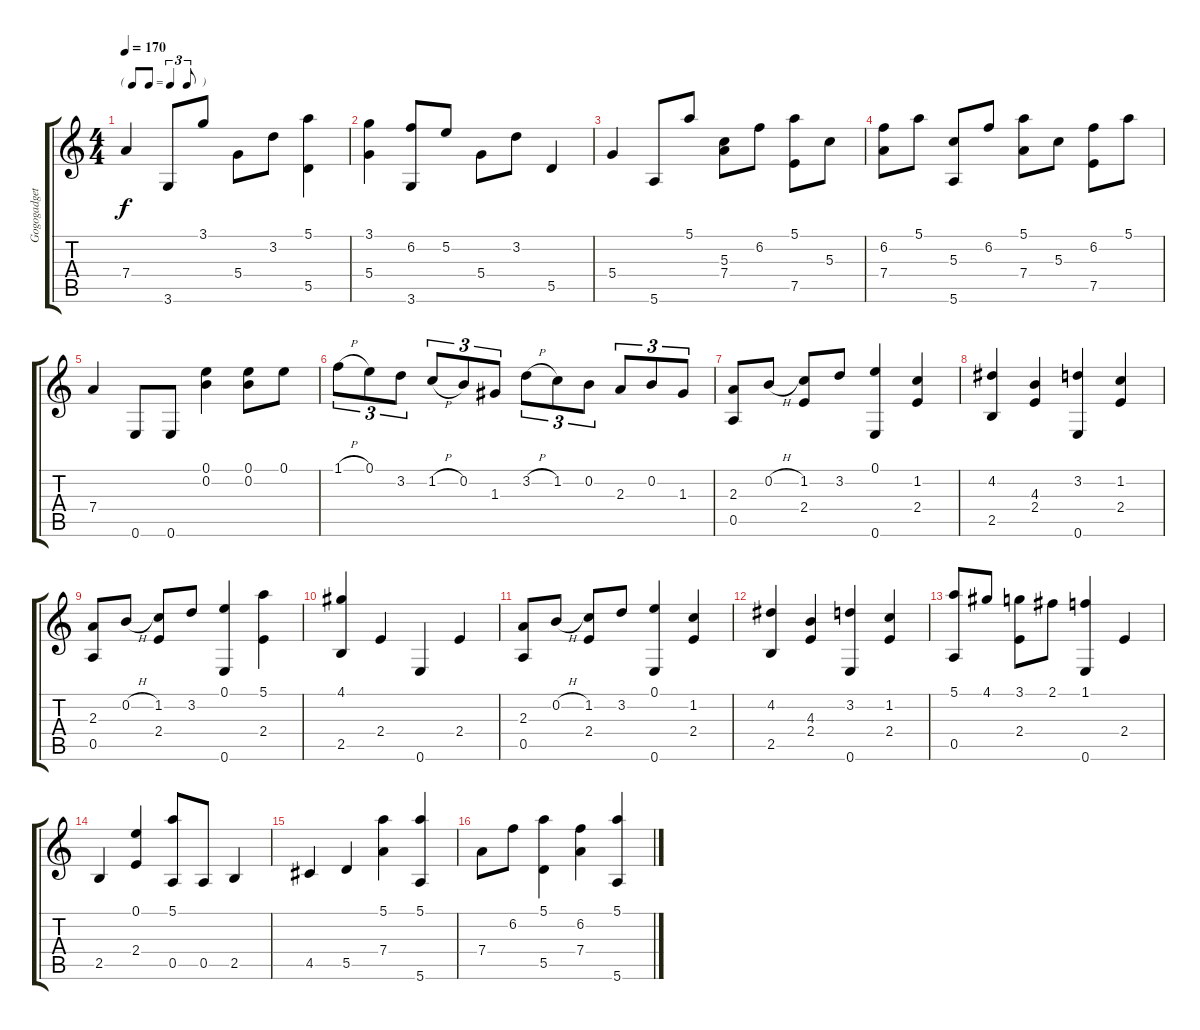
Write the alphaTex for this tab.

\track ("Gogogadgetàlaguitare1" "Gogogadget") {instrument acousticguitarsteel}
\staff {score tabs}
\tuning (E4 B3 G3 D3 A2 E2) {hide}
\ts (4 4)
\tf triplet8th
\tempo 170
\clef g2
\ks c
7.4.4{dy f} 3.6.8 3.1.8 5.4.8 3.2.8 (5.1 5.5).4 |
(3.1 5.4).4 (6.2 3.6).8 5.2.8 5.4.8 3.2.8 5.5.4 |
5.4.4 5.6.8 5.1.8 (5.3 7.4).8 6.2.8 (5.1 7.5).8 5.3.8 |
(6.2 7.4).8 5.1.8 (5.3 5.6).8 6.2.8 (5.1 7.4).8 5.3.8 (6.2 7.5).8 5.1.8 |
7.4.4 0.6.8 0.6.8 (0.1 0.2).4 (0.1 0.2).8 0.1.8 |
1.1{h}.8{tu (3 2)} 0.1.8{tu (3 2)} 3.2.8{tu (3 2)} 1.2{h}.8{tu (3 2)} 0.2.8{tu (3 2)} 1.3.8{tu (3 2)} 3.2{h}.8{tu (3 2)} 1.2.8{tu (3 2)} 0.2.8{tu (3 2)} 2.3.8{tu (3 2)} 0.2.8{tu (3 2)} 1.3.8{tu (3 2)} |
(2.3 0.5).8 0.2{h}.8 (1.2 2.4).8 3.2.8 (0.1 0.6).4 (1.2 2.4).4 |
(4.2 2.5).4 (4.3 2.4).4 (3.2 0.6).4 (1.2 2.4).4 |
(2.3 0.5).8 0.2{h}.8 (1.2 2.4).8 3.2.8 (0.1 0.6).4 (5.1 2.4).4 |
(4.1 2.5).4 2.4.4 0.6.4 2.4.4 |
(2.3 0.5).8 0.2{h}.8 (1.2 2.4).8 3.2.8 (0.1 0.6).4 (1.2 2.4).4 |
(4.2 2.5).4 (4.3 2.4).4 (3.2 0.6).4 (1.2 2.4).4 |
(5.1 0.5).8 4.1.8 (3.1 2.4).8 2.1.8 (1.1 0.6).4 2.4.4 |
2.5.4 (0.1 2.4).4 (5.1 0.5).8 0.5.8 2.5.4 |
4.5.4 5.5.4 (5.1 7.4).4 (5.1 5.6).4 |
7.4.8 6.2.8 (5.1 5.5).4 (6.2 7.4).4 (5.1 5.6).4
